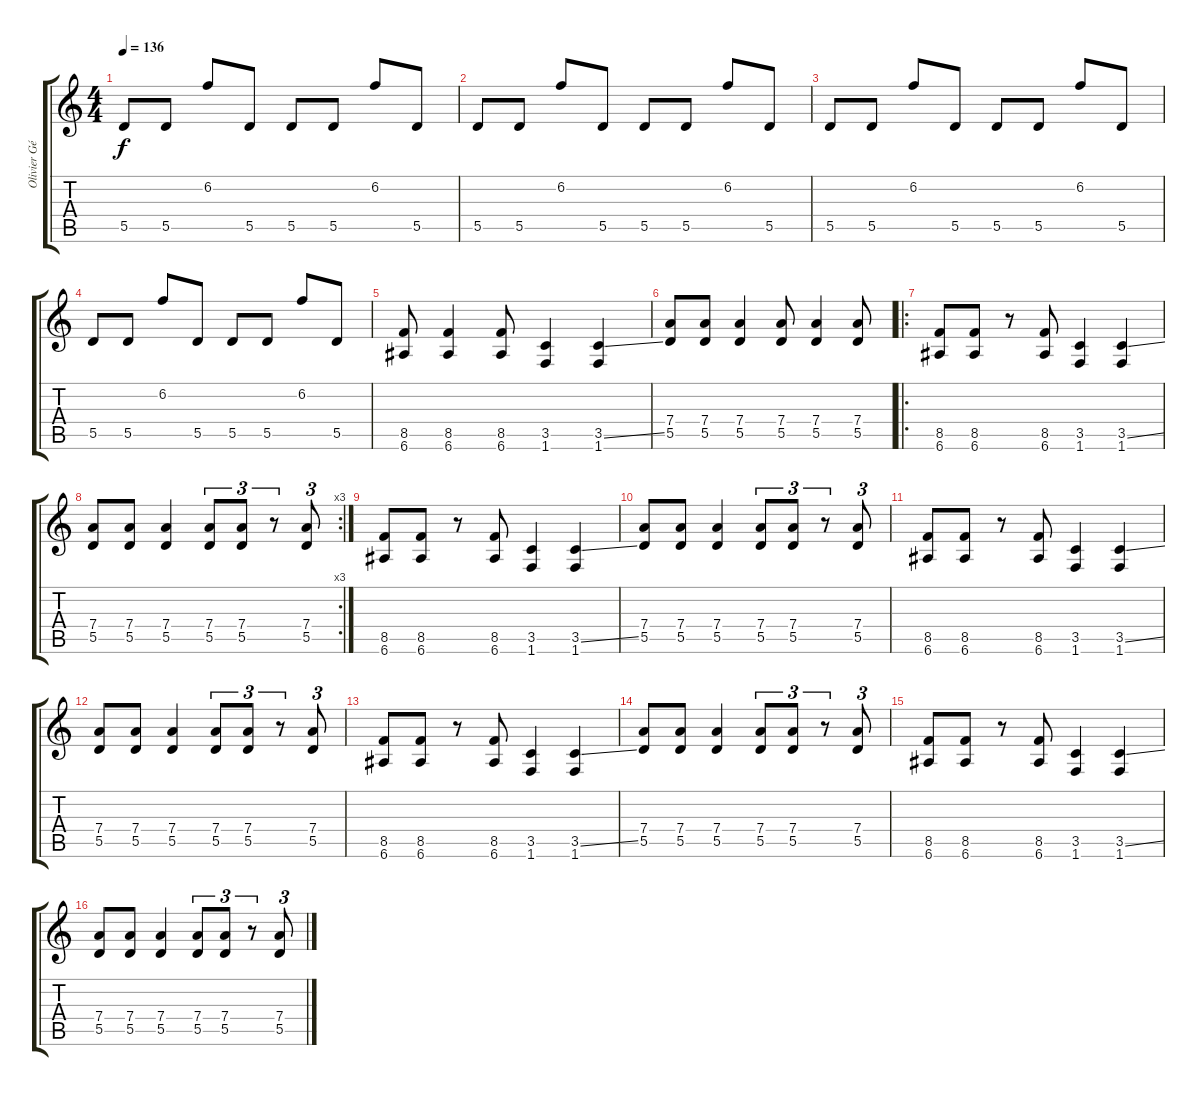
\track ("Olivier Gérard" "Olivier Gé") {instrument distortionguitar}
\staff {score tabs}
\tuning (E4 B3 G3 D3 A2 E2) {hide}
\ts (4 4)
\tempo 136
\clef g2
\ks c
5.5.8{dy f} 5.5.8 6.2.8 5.5.8 5.5.8 5.5.8 6.2.8 5.5.8 |
5.5.8 5.5.8 6.2.8 5.5.8 5.5.8 5.5.8 6.2.8 5.5.8 |
5.5.8 5.5.8 6.2.8 5.5.8 5.5.8 5.5.8 6.2.8 5.5.8 |
5.5.8 5.5.8 6.2.8 5.5.8 5.5.8 5.5.8 6.2.8 5.5.8 |
(8.5 6.6).8 (8.5 6.6).4 (8.5 6.6).8 (3.5 1.6).4 (3.5{ss} 1.6).4 |
(7.4 5.5).8 (7.4 5.5).8 (7.4 5.5).4 (7.4 5.5).8 (7.4 5.5).4 (7.4 5.5).8 |
\ro
(8.5 6.6).8 (8.5 6.6).8 r.8 (8.5 6.6).8 (3.5 1.6).4 (3.5{ss} 1.6).4 |
\rc 3
(7.4 5.5).8 (7.4 5.5).8 (7.4 5.5).4 (7.4 5.5).8{tu (3 2)} (7.4 5.5).8{tu (3 2)} r.8{tu (3 2)} (7.4 5.5).8{tu (3 2)} |
(8.5 6.6).8 (8.5 6.6).8 r.8 (8.5 6.6).8 (3.5 1.6).4 (3.5{ss} 1.6).4 |
(7.4 5.5).8 (7.4 5.5).8 (7.4 5.5).4 (7.4 5.5).8{tu (3 2)} (7.4 5.5).8{tu (3 2)} r.8{tu (3 2)} (7.4 5.5).8{tu (3 2)} |
(8.5 6.6).8 (8.5 6.6).8 r.8 (8.5 6.6).8 (3.5 1.6).4 (3.5{ss} 1.6).4 |
(7.4 5.5).8 (7.4 5.5).8 (7.4 5.5).4 (7.4 5.5).8{tu (3 2)} (7.4 5.5).8{tu (3 2)} r.8{tu (3 2)} (7.4 5.5).8{tu (3 2)} |
(8.5 6.6).8 (8.5 6.6).8 r.8 (8.5 6.6).8 (3.5 1.6).4 (3.5{ss} 1.6).4 |
(7.4 5.5).8 (7.4 5.5).8 (7.4 5.5).4 (7.4 5.5).8{tu (3 2)} (7.4 5.5).8{tu (3 2)} r.8{tu (3 2)} (7.4 5.5).8{tu (3 2)} |
(8.5 6.6).8 (8.5 6.6).8 r.8 (8.5 6.6).8 (3.5 1.6).4 (3.5{ss} 1.6).4 |
(7.4 5.5).8 (7.4 5.5).8 (7.4 5.5).4 (7.4 5.5).8{tu (3 2)} (7.4 5.5).8{tu (3 2)} r.8{tu (3 2)} (7.4 5.5).8{tu (3 2)}
